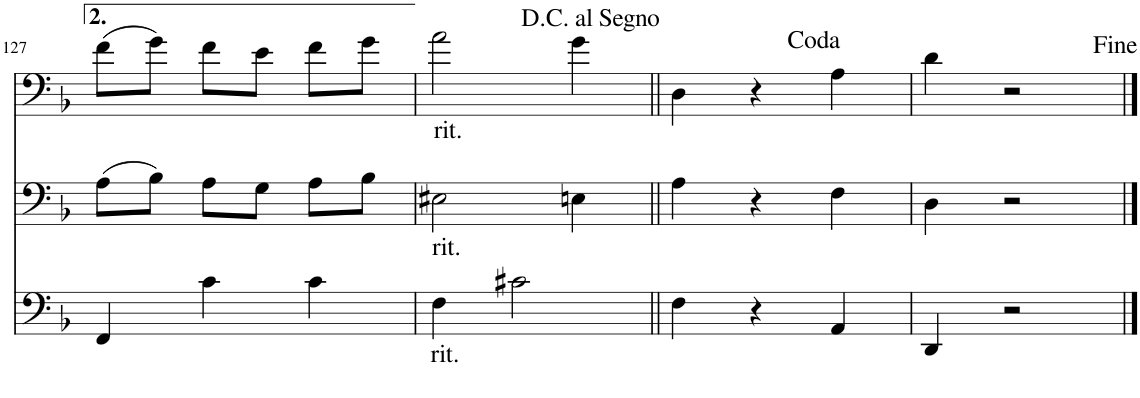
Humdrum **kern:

**kern	**kern	**kern	**harte
*part3	*part2	*part1	*part1
*staff3	*staff2	*staff1	*
*I"Cello	*I"Cello	*I"Cello	*
!!LO:PB:g=z
*clefF4	*clefF4	*clefF4	*
*k[b-]	*k[b-]	*k[b-]	*
*M3/4	*M3/4	*M3/4	*
=127	=127	=127	=127
4FF/	(8A\L	(8f\L	.
.	8B-\J)	8g\J)	.
4c\	8A\L	8f\L	.
.	8G\J	8e\J	.
4c\	8A\L	8f\L	.
.	8B-\J	8g\J	.
=128	=128	=128	=128
4F\	2E#X\	2a\	N
2c#X\	.	.	.
.	4En\	4g\	.
!	!	!LO:TX:a:t=D.C. al Segno	!LO:H:kt=rit.
=129||	=129||	=129||	=129||
4F\	4A\	4D\	.
4r	4r	4r	.
4AA/	4F\	4A\	.
=130	=130	=130	=130
4DD/	4D\	4d\	.
2r	2r	2r	.
==	==	==	==
*-	*-	*-	*-
